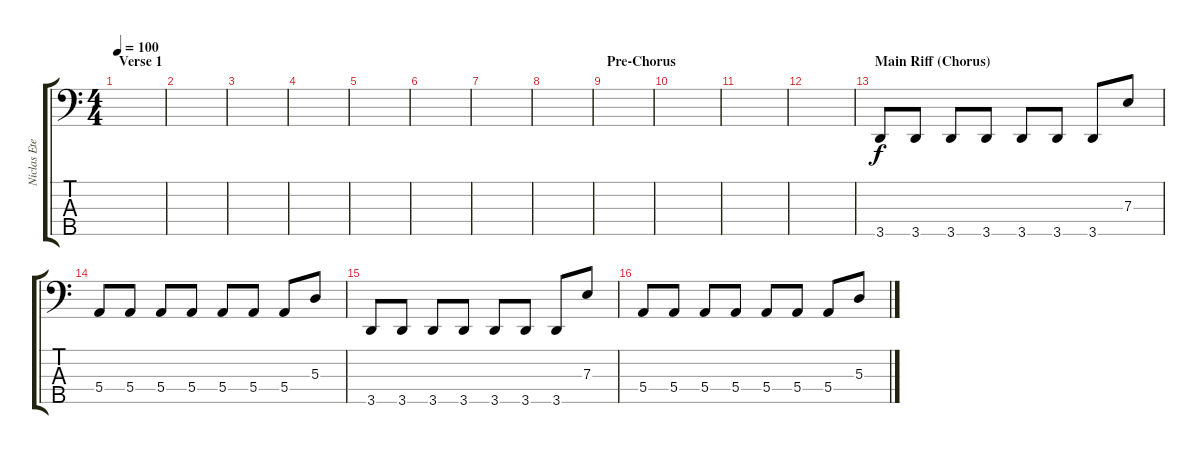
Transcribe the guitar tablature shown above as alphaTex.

\track ("Niclas Etelavuori (Amorphis)" "Niclas Ete") {instrument electricbassfinger}
\staff {score tabs}
\tuning (G2 D2 A1 E1 B0) {hide}
\ts (4 4)
\section ("" "Verse 1")
\tempo 100
\clef f4
\ks c
|
|
|
|
|
|
|
|
\section ("" "Pre-Chorus")
|
|
|
|
\section ("" "Main Riff (Chorus)")
3.5.8 3.5.8 3.5.8 3.5.8 3.5.8 3.5.8 3.5.8 7.3.8 |
5.4.8 5.4.8 5.4.8 5.4.8 5.4.8 5.4.8 5.4.8 5.3.8 |
3.5.8 3.5.8 3.5.8 3.5.8 3.5.8 3.5.8 3.5.8 7.3.8 |
5.4.8 5.4.8 5.4.8 5.4.8 5.4.8 5.4.8 5.4.8 5.3.8
